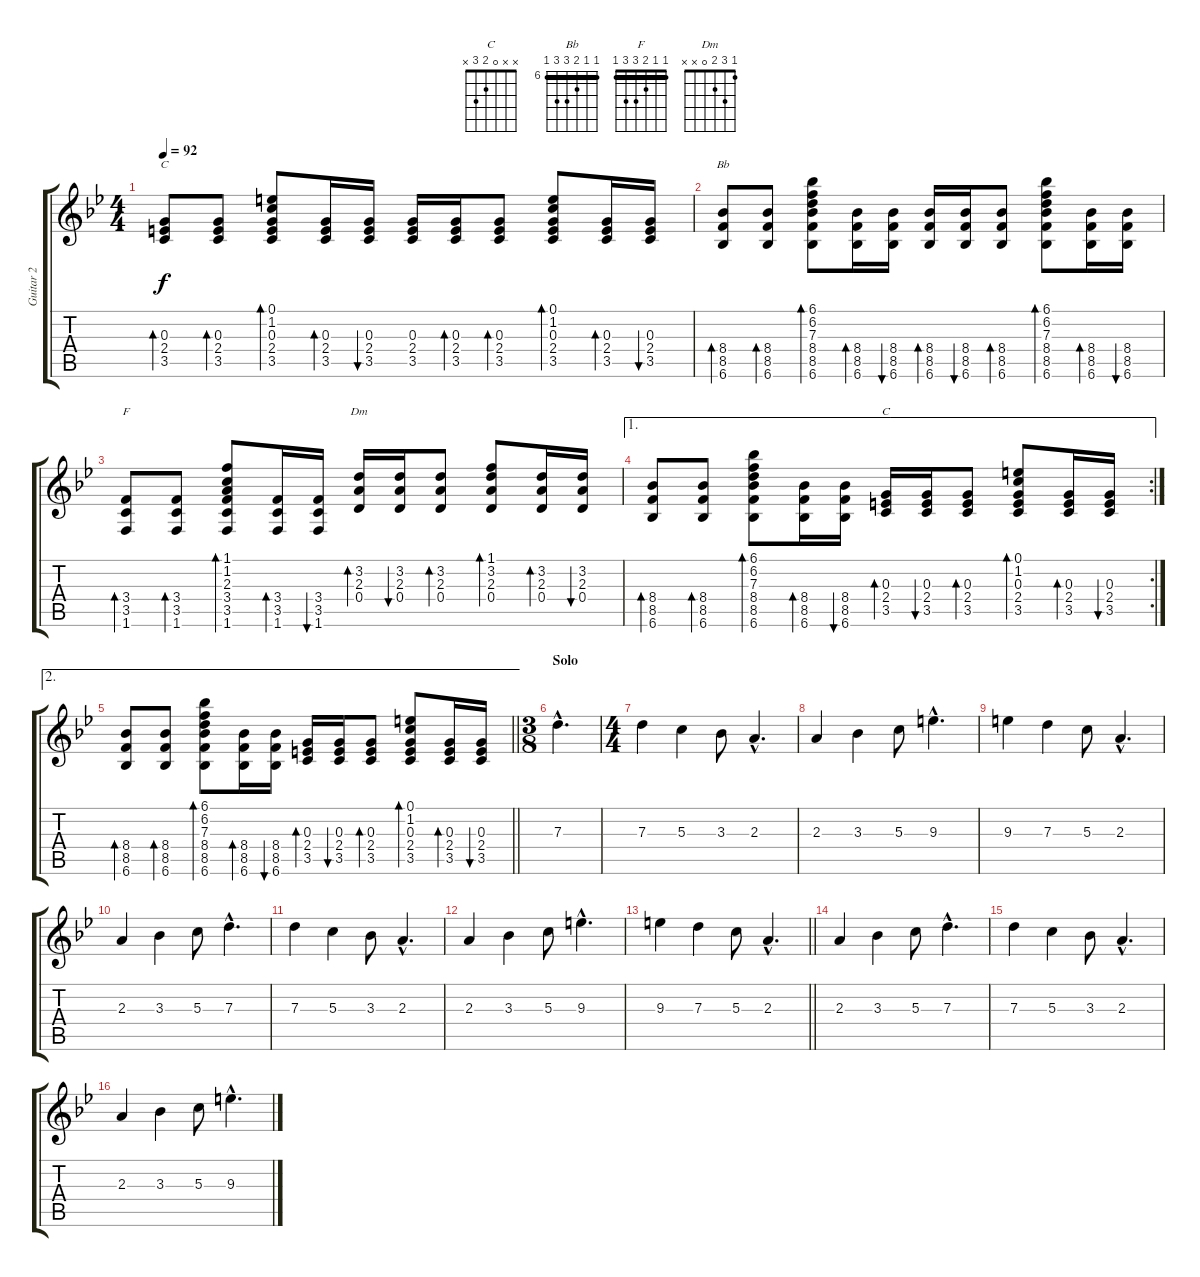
\track ("Guitar 2" "Guitar 2") {instrument acousticguitarsteel}
\staff {score tabs}
\tuning (E4 B3 G3 D3 A2 E2) {hide}
\chord ("C" 0 1 0 2 3 x)
\chord ("Bb" 6 6 7 8 8 6) {firstfret 6 barre 6}
\chord ("F" 1 1 2 3 3 1) {barre 1}
\chord ("Dm" 1 3 2 0 x x)
\chord ("C" x x 0 2 3 x)
\ts (4 4)
\tempo 92
\clef g2
\ks bb
(0.3 2.4 3.5).8{bd 30 ch "C" dy f} (0.3 2.4 3.5).8{bd 30} (0.1 1.2 0.3 2.4 3.5).8{bd 30} (0.3 2.4 3.5).16{bd 60} (0.3 2.4 3.5).16{bu 60} (0.3 2.4 3.5).16 (0.3 2.4 3.5).16{bd 30} (0.3 2.4 3.5).8{bd 60} (0.1 1.2 0.3 2.4 3.5).8{bd 60} (0.3 2.4 3.5).16{bd 60} (0.3 2.4 3.5).16{bu 60} |
(8.4 8.5 6.6).8{bd 30 ch "Bb"} (8.4 8.5 6.6).8{bd 30} (6.1 6.2 7.3 8.4 8.5 6.6).8{bd 30} (8.4 8.5 6.6).16{bd 60} (8.4 8.5 6.6).16{bu 60} (8.4 8.5 6.6).16{bd 60} (8.4 8.5 6.6).16{bu 60} (8.4 8.5 6.6).8{bd 60} (6.1 6.2 7.3 8.4 8.5 6.6).8{bd 60} (8.4 8.5 6.6).16{bd 60} (8.4 8.5 6.6).16{bu 60} |
(3.4 3.5 1.6).8{bd 30 ch "F"} (3.4 3.5 1.6).8{bd 30} (1.1 1.2 2.3 3.4 3.5 1.6).8{bd 30} (3.4 3.5 1.6).16{bd 60} (3.4 3.5 1.6).16{bu 60} (3.2 2.3 0.4).16{bd 60 ch "Dm"} (3.2 2.3 0.4).16{bu 60} (3.2 2.3 0.4).8{bd 60} (1.1 3.2 2.3 0.4).8{bd 60} (3.2 2.3 0.4).16{bd 60} (3.2 2.3 0.4).16{bu 60} |
\ae 1
\rc 2
(8.4 8.5 6.6).8{bd 30} (8.4 8.5 6.6).8{bd 30} (6.1 6.2 7.3 8.4 8.5 6.6).8{bd 30} (8.4 8.5 6.6).16{bd 60} (8.4 8.5 6.6).16{bu 60} (0.3 2.4 3.5).16{bd 60 ch "C"} (0.3 2.4 3.5).16{bu 60} (0.3 2.4 3.5).8{bd 60} (0.1 1.2 0.3 2.4 3.5).8{bd 60} (0.3 2.4 3.5).16{bd 60} (0.3 2.4 3.5).16{bu 60} |
\ae 2
\barLineRight lightlight
(8.4 8.5 6.6).8{bd 30} (8.4 8.5 6.6).8{bd 30} (6.1 6.2 7.3 8.4 8.5 6.6).8{bd 30} (8.4 8.5 6.6).16{bd 60} (8.4 8.5 6.6).16{bu 60} (0.3 2.4 3.5).16{bd 60} (0.3 2.4 3.5).16{bu 60} (0.3 2.4 3.5).8{bd 60} (0.1 1.2 0.3 2.4 3.5).8{bd 60} (0.3 2.4 3.5).16{bd 60} (0.3 2.4 3.5).16{bu 60} |
\ts (3 8)
\section ("" "Solo")
7.3{hac}.4{d volume 16 instrument overdrivenguitar} |
\ts (4 4)
7.3.4 5.3.4 3.3.8 2.3{hac}.4{d} |
2.3.4 3.3.4 5.3.8 9.3{hac}.4{d} |
9.3.4 7.3.4 5.3.8 2.3{hac}.4{d} |
2.3.4 3.3.4 5.3.8 7.3{hac}.4{d} |
7.3.4 5.3.4 3.3.8 2.3{hac}.4{d} |
2.3.4 3.3.4 5.3.8 9.3{hac}.4{d} |
\barLineRight lightlight
9.3.4 7.3.4 5.3.8 2.3{hac}.4{d} |
2.3.4 3.3.4 5.3.8 7.3{hac}.4{d} |
7.3.4 5.3.4 3.3.8 2.3{hac}.4{d} |
2.3.4 3.3.4 5.3.8 9.3{hac}.4{d}
